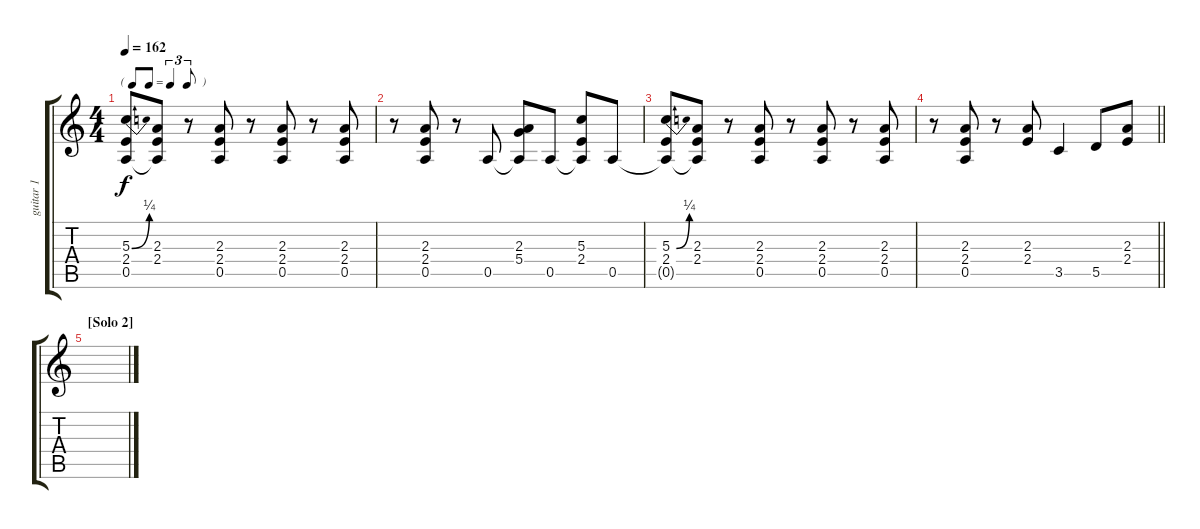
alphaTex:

\track ("guitar 1" "guitar 1") {instrument electricguitarjazz}
\staff {score tabs}
\tuning (E4 B3 G3 D3 A2 E2) {hide}
\ts (4 4)
\tf triplet8th
\tempo 162
\clef g2
\ks c
(5.3{be (bend 0 0 60 1)} 2.4 0.5{t}).8{dy f} (2.3 2.4 0.5{t}).8 r.8 (2.3 2.4 0.5).8 r.8 (2.3 2.4 0.5).8 r.8 (2.3 2.4 0.5).8 |
r.8 (2.3 2.4 0.5).8 r.8 0.5.8 (2.3 5.4 0.5{t}).8 0.5.8 (5.3 2.4 0.5{t}).8 0.5.8 |
(5.3{be (bend 0 0 60 1)} 2.4 0.5{t}).8 (2.3 2.4 0.5{t}).8 r.8 (2.3 2.4 0.5).8 r.8 (2.3 2.4 0.5).8 r.8 (2.3 2.4 0.5).8 |
\barLineRight lightlight
r.8 (2.3 2.4 0.5).8 r.8 (2.3 2.4).8 3.5.4 5.5.8 (2.3 2.4).8 |
\section ("" "[Solo 2]")
